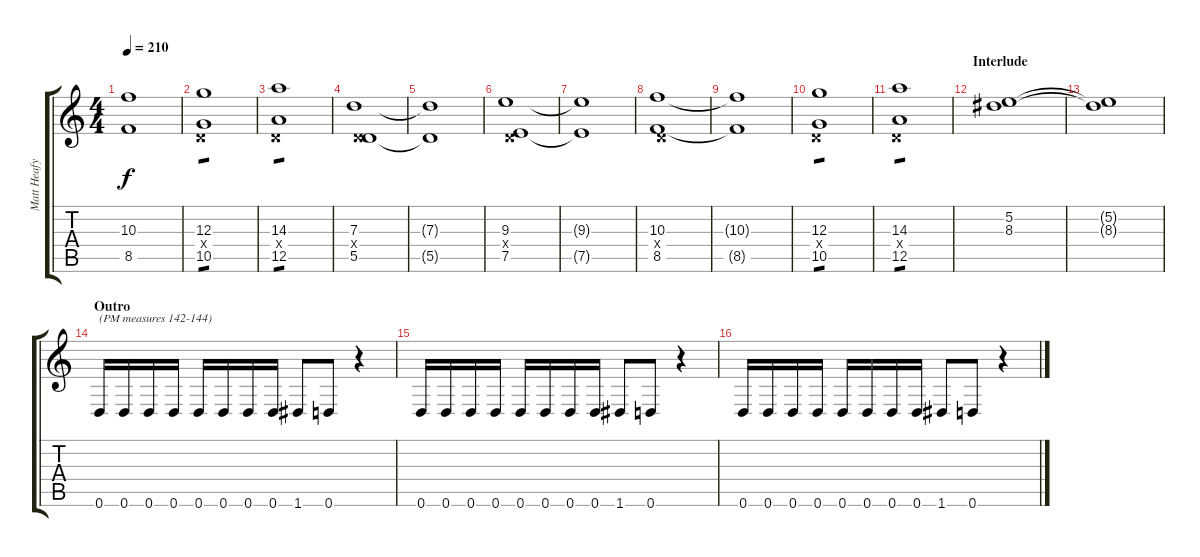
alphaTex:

\track ("Matt Heafy" "Matt Heafy") {instrument distortionguitar}
\staff {score tabs}
\tuning (E4 B3 G3 D3 A2 D2) {hide}
\ts (4 4)
\tempo 210
\clef g2
\ks c
(10.3{t} 8.5{t}).1{dy f} |
(12.3 0.4{x} 10.5).1{tp 1} |
(14.3 0.4{x} 12.5).1{tp 1} |
(7.3 0.4{x} 5.5).1 |
(7.3{t} 5.5{t}).1 |
(9.3 0.4{x} 7.5).1 |
(9.3{t} 7.5{t}).1 |
(10.3 0.4{x} 8.5).1 |
(10.3{t} 8.5{t}).1 |
(12.3 0.4{x} 10.5).1{tp 1} |
(14.3 0.4{x} 12.5).1{tp 1} |
\section ("" "Interlude")
(5.2 8.3).1 |
(5.2{t} 8.3{t}).1 |
\section ("" "Outro")
0.6.16{txt "(PM measures 142-144)"} 0.6.16 0.6.16 0.6.16 0.6.16 0.6.16 0.6.16 0.6.16 1.6.8 0.6.8 r.4 |
0.6.16 0.6.16 0.6.16 0.6.16 0.6.16 0.6.16 0.6.16 0.6.16 1.6.8 0.6.8 r.4 |
0.6.16 0.6.16 0.6.16 0.6.16 0.6.16 0.6.16 0.6.16 0.6.16 1.6.8 0.6.8 r.4
